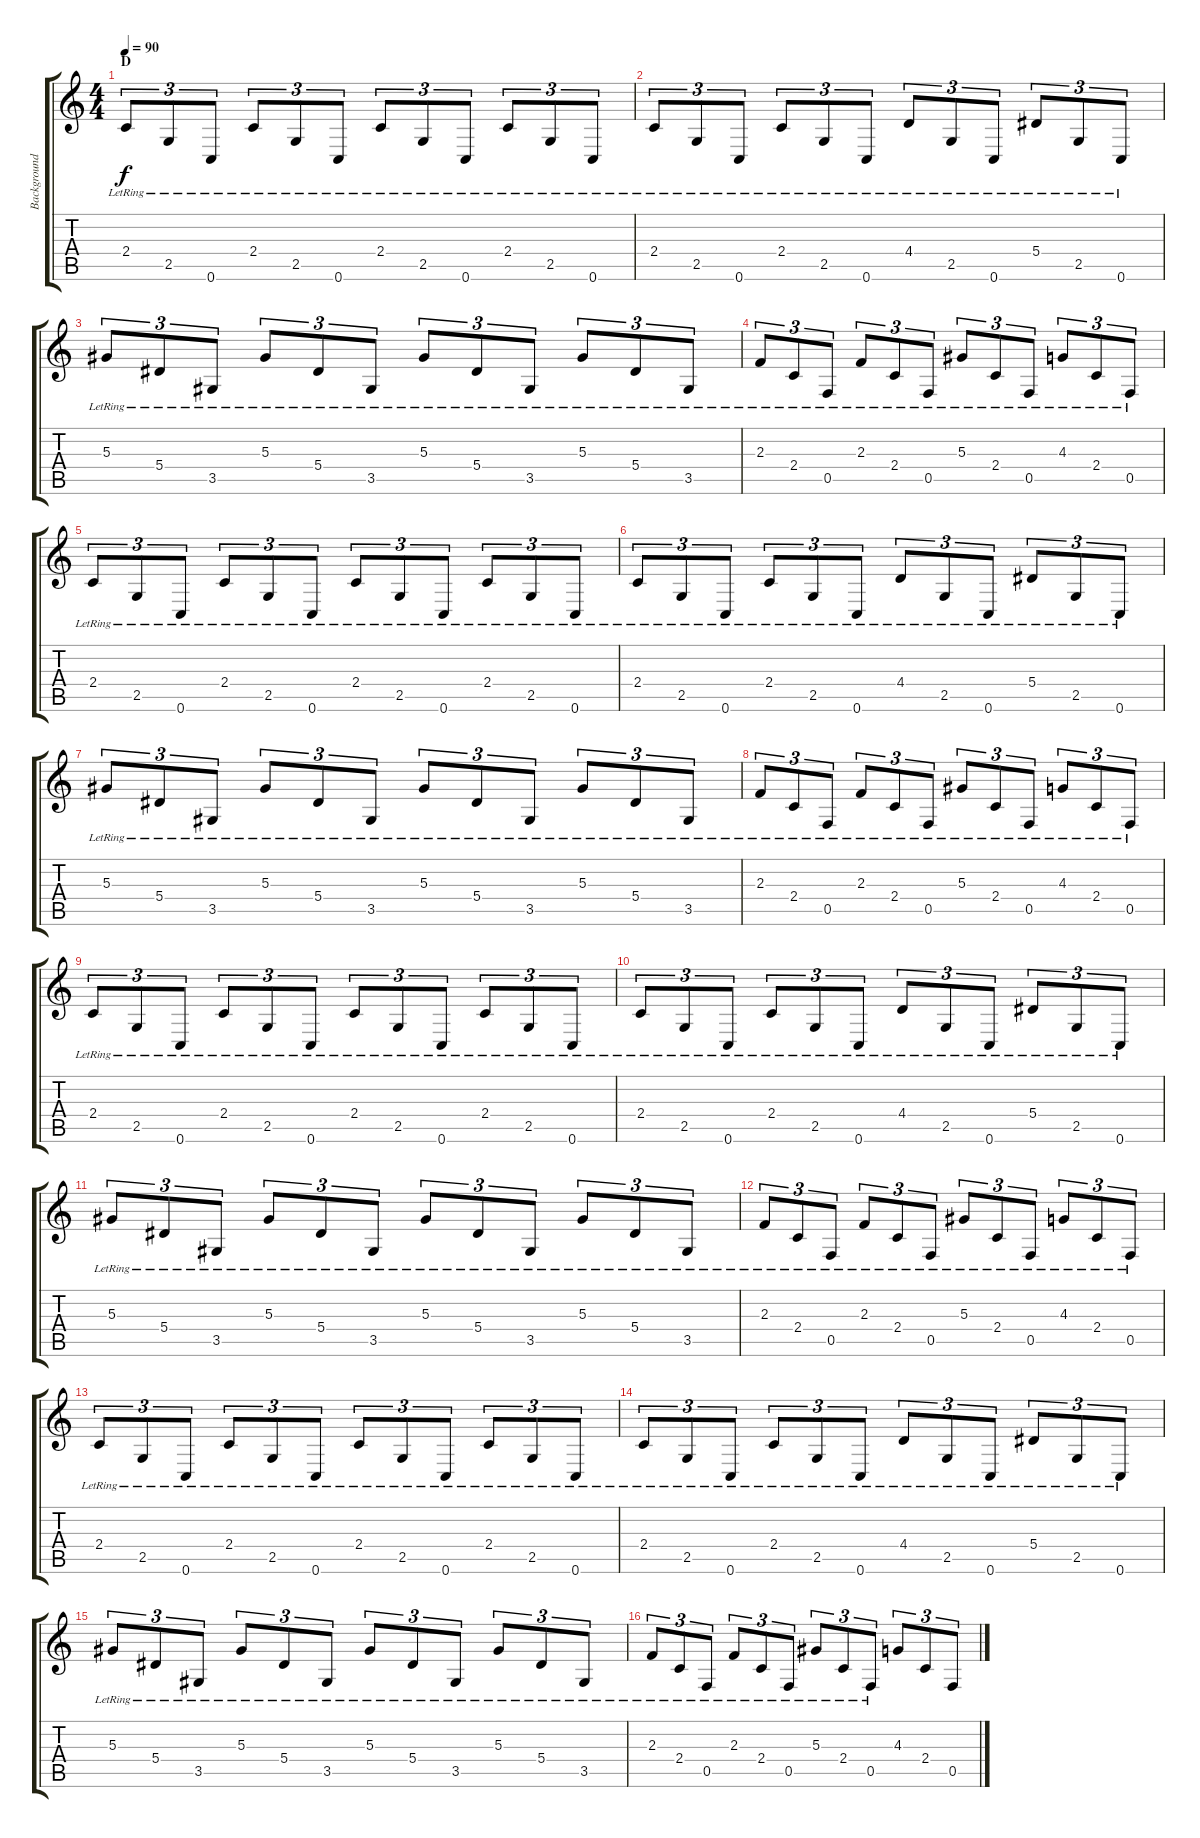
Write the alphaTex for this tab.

\track ("Background" "Background") {instrument electricguitarclean}
\staff {score tabs}
\tuning (C4 G3 Eb3 Bb2 F2 C2) {hide}
\ts (4 4)
\section ("" "D")
\tempo 90
\clef g2
\ks c
2.4{lr}.8{tu (3 2) dy f} 2.5{lr}.8{tu (3 2)} 0.6{lr}.8{tu (3 2)} 2.4{lr}.8{tu (3 2)} 2.5{lr}.8{tu (3 2)} 0.6{lr}.8{tu (3 2)} 2.4{lr}.8{tu (3 2)} 2.5{lr}.8{tu (3 2)} 0.6{lr}.8{tu (3 2)} 2.4{lr}.8{tu (3 2)} 2.5{lr}.8{tu (3 2)} 0.6{lr}.8{tu (3 2)} |
2.4{lr}.8{tu (3 2)} 2.5{lr}.8{tu (3 2)} 0.6{lr}.8{tu (3 2)} 2.4{lr}.8{tu (3 2)} 2.5{lr}.8{tu (3 2)} 0.6{lr}.8{tu (3 2)} 4.4{lr}.8{tu (3 2)} 2.5{lr}.8{tu (3 2)} 0.6{lr}.8{tu (3 2)} 5.4{lr}.8{tu (3 2)} 2.5{lr}.8{tu (3 2)} 0.6{lr}.8{tu (3 2)} |
5.3{lr}.8{tu (3 2)} 5.4{lr}.8{tu (3 2)} 3.5{lr}.8{tu (3 2)} 5.3{lr}.8{tu (3 2)} 5.4{lr}.8{tu (3 2)} 3.5{lr}.8{tu (3 2)} 5.3{lr}.8{tu (3 2)} 5.4{lr}.8{tu (3 2)} 3.5{lr}.8{tu (3 2)} 5.3{lr}.8{tu (3 2)} 5.4{lr}.8{tu (3 2)} 3.5{lr}.8{tu (3 2)} |
2.3{lr}.8{tu (3 2)} 2.4{lr}.8{tu (3 2)} 0.5{lr}.8{tu (3 2)} 2.3{lr}.8{tu (3 2)} 2.4{lr}.8{tu (3 2)} 0.5{lr}.8{tu (3 2)} 5.3{lr}.8{tu (3 2)} 2.4{lr}.8{tu (3 2)} 0.5{lr}.8{tu (3 2)} 4.3{lr}.8{tu (3 2)} 2.4{lr}.8{tu (3 2)} 0.5{lr}.8{tu (3 2)} |
2.4{lr}.8{tu (3 2)} 2.5{lr}.8{tu (3 2)} 0.6{lr}.8{tu (3 2)} 2.4{lr}.8{tu (3 2)} 2.5{lr}.8{tu (3 2)} 0.6{lr}.8{tu (3 2)} 2.4{lr}.8{tu (3 2)} 2.5{lr}.8{tu (3 2)} 0.6{lr}.8{tu (3 2)} 2.4{lr}.8{tu (3 2)} 2.5{lr}.8{tu (3 2)} 0.6{lr}.8{tu (3 2)} |
2.4{lr}.8{tu (3 2)} 2.5{lr}.8{tu (3 2)} 0.6{lr}.8{tu (3 2)} 2.4{lr}.8{tu (3 2)} 2.5{lr}.8{tu (3 2)} 0.6{lr}.8{tu (3 2)} 4.4{lr}.8{tu (3 2)} 2.5{lr}.8{tu (3 2)} 0.6{lr}.8{tu (3 2)} 5.4{lr}.8{tu (3 2)} 2.5{lr}.8{tu (3 2)} 0.6{lr}.8{tu (3 2)} |
5.3{lr}.8{tu (3 2)} 5.4{lr}.8{tu (3 2)} 3.5{lr}.8{tu (3 2)} 5.3{lr}.8{tu (3 2)} 5.4{lr}.8{tu (3 2)} 3.5{lr}.8{tu (3 2)} 5.3{lr}.8{tu (3 2)} 5.4{lr}.8{tu (3 2)} 3.5{lr}.8{tu (3 2)} 5.3{lr}.8{tu (3 2)} 5.4{lr}.8{tu (3 2)} 3.5{lr}.8{tu (3 2)} |
2.3{lr}.8{tu (3 2)} 2.4{lr}.8{tu (3 2)} 0.5{lr}.8{tu (3 2)} 2.3{lr}.8{tu (3 2)} 2.4{lr}.8{tu (3 2)} 0.5{lr}.8{tu (3 2)} 5.3{lr}.8{tu (3 2)} 2.4{lr}.8{tu (3 2)} 0.5{lr}.8{tu (3 2)} 4.3{lr}.8{tu (3 2)} 2.4{lr}.8{tu (3 2)} 0.5{lr}.8{tu (3 2)} |
2.4{lr}.8{tu (3 2)} 2.5{lr}.8{tu (3 2)} 0.6{lr}.8{tu (3 2)} 2.4{lr}.8{tu (3 2)} 2.5{lr}.8{tu (3 2)} 0.6{lr}.8{tu (3 2)} 2.4{lr}.8{tu (3 2)} 2.5{lr}.8{tu (3 2)} 0.6{lr}.8{tu (3 2)} 2.4{lr}.8{tu (3 2)} 2.5{lr}.8{tu (3 2)} 0.6{lr}.8{tu (3 2)} |
2.4{lr}.8{tu (3 2)} 2.5{lr}.8{tu (3 2)} 0.6{lr}.8{tu (3 2)} 2.4{lr}.8{tu (3 2)} 2.5{lr}.8{tu (3 2)} 0.6{lr}.8{tu (3 2)} 4.4{lr}.8{tu (3 2)} 2.5{lr}.8{tu (3 2)} 0.6{lr}.8{tu (3 2)} 5.4{lr}.8{tu (3 2)} 2.5{lr}.8{tu (3 2)} 0.6{lr}.8{tu (3 2)} |
5.3{lr}.8{tu (3 2)} 5.4{lr}.8{tu (3 2)} 3.5{lr}.8{tu (3 2)} 5.3{lr}.8{tu (3 2)} 5.4{lr}.8{tu (3 2)} 3.5{lr}.8{tu (3 2)} 5.3{lr}.8{tu (3 2)} 5.4{lr}.8{tu (3 2)} 3.5{lr}.8{tu (3 2)} 5.3{lr}.8{tu (3 2)} 5.4{lr}.8{tu (3 2)} 3.5{lr}.8{tu (3 2)} |
2.3{lr}.8{tu (3 2)} 2.4{lr}.8{tu (3 2)} 0.5{lr}.8{tu (3 2)} 2.3{lr}.8{tu (3 2)} 2.4{lr}.8{tu (3 2)} 0.5{lr}.8{tu (3 2)} 5.3{lr}.8{tu (3 2)} 2.4{lr}.8{tu (3 2)} 0.5{lr}.8{tu (3 2)} 4.3{lr}.8{tu (3 2)} 2.4{lr}.8{tu (3 2)} 0.5{lr}.8{tu (3 2)} |
2.4{lr}.8{tu (3 2)} 2.5{lr}.8{tu (3 2)} 0.6{lr}.8{tu (3 2)} 2.4{lr}.8{tu (3 2)} 2.5{lr}.8{tu (3 2)} 0.6{lr}.8{tu (3 2)} 2.4{lr}.8{tu (3 2)} 2.5{lr}.8{tu (3 2)} 0.6{lr}.8{tu (3 2)} 2.4{lr}.8{tu (3 2)} 2.5{lr}.8{tu (3 2)} 0.6{lr}.8{tu (3 2)} |
2.4{lr}.8{tu (3 2)} 2.5{lr}.8{tu (3 2)} 0.6{lr}.8{tu (3 2)} 2.4{lr}.8{tu (3 2)} 2.5{lr}.8{tu (3 2)} 0.6{lr}.8{tu (3 2)} 4.4{lr}.8{tu (3 2)} 2.5{lr}.8{tu (3 2)} 0.6{lr}.8{tu (3 2)} 5.4{lr}.8{tu (3 2)} 2.5{lr}.8{tu (3 2)} 0.6{lr}.8{tu (3 2)} |
5.3{lr}.8{tu (3 2)} 5.4{lr}.8{tu (3 2)} 3.5{lr}.8{tu (3 2)} 5.3{lr}.8{tu (3 2)} 5.4{lr}.8{tu (3 2)} 3.5{lr}.8{tu (3 2)} 5.3{lr}.8{tu (3 2)} 5.4{lr}.8{tu (3 2)} 3.5{lr}.8{tu (3 2)} 5.3{lr}.8{tu (3 2)} 5.4{lr}.8{tu (3 2)} 3.5{lr}.8{tu (3 2)} |
2.3{lr}.8{tu (3 2)} 2.4{lr}.8{tu (3 2)} 0.5{lr}.8{tu (3 2)} 2.3{lr}.8{tu (3 2)} 2.4{lr}.8{tu (3 2)} 0.5{lr}.8{tu (3 2)} 5.3{lr}.8{tu (3 2)} 2.4{lr}.8{tu (3 2)} 0.5{lr}.8{tu (3 2)} 4.3.8{tu (3 2)} 2.4.8{tu (3 2)} 0.5.8{tu (3 2)}
